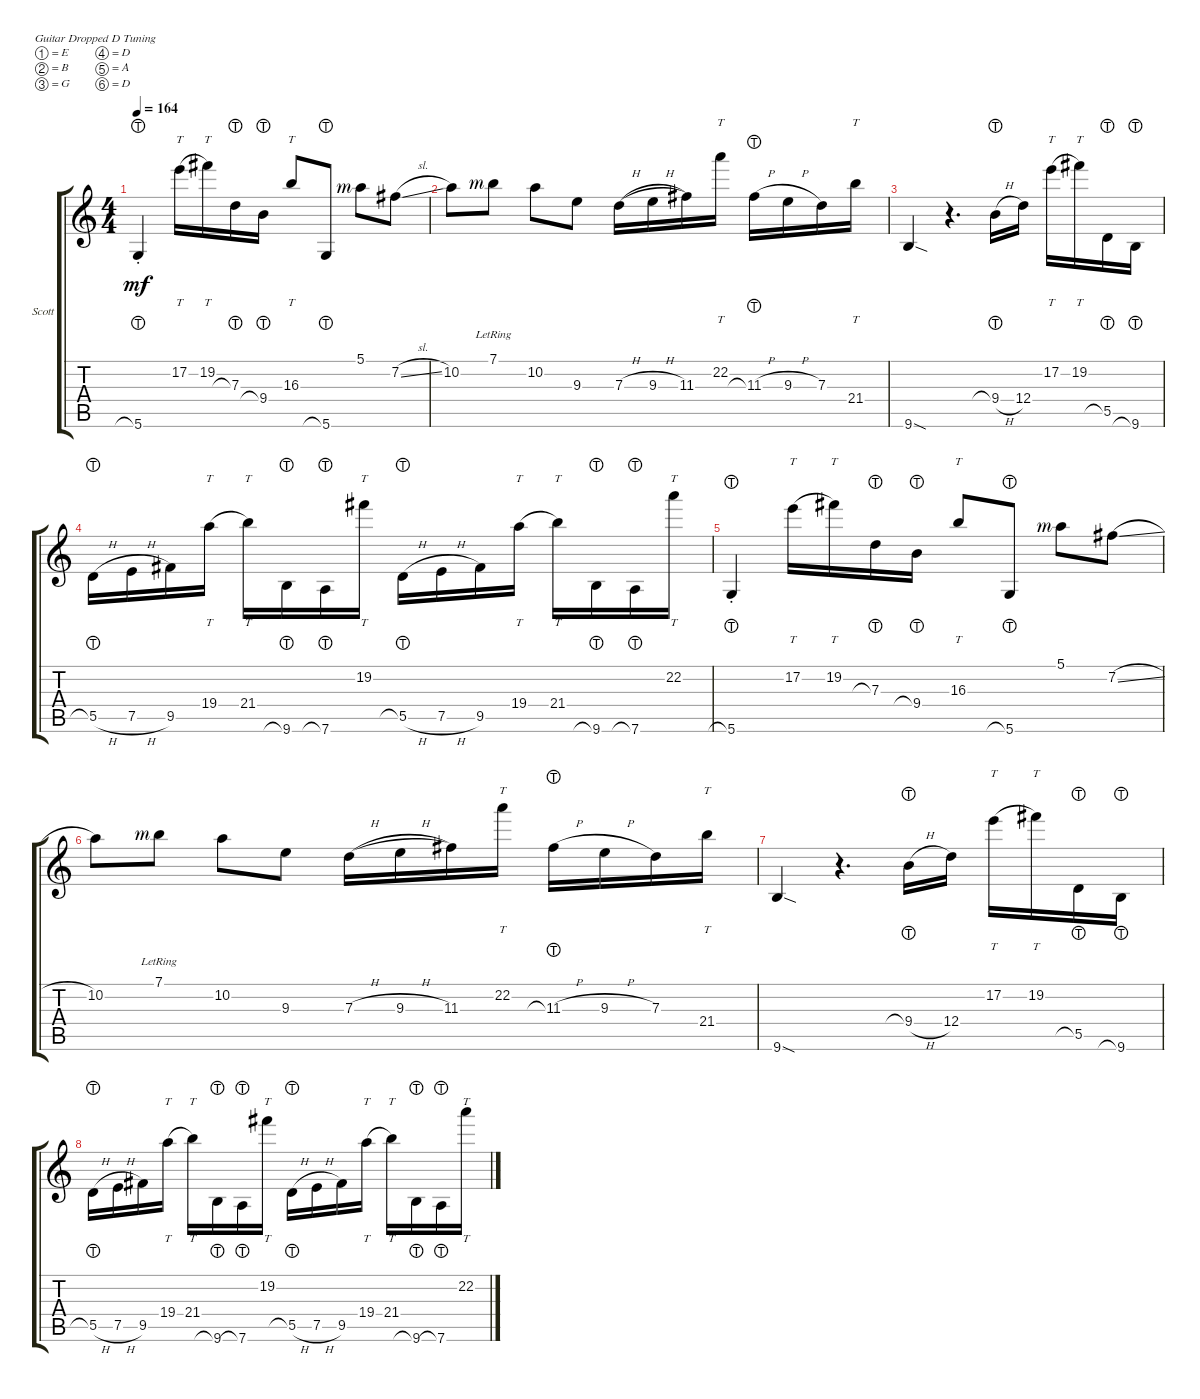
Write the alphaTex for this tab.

\defaultSystemsLayout 4
\bracketExtendMode groupsimilarinstruments
\firstSystemTrackNameOrientation horizontal
\otherSystemsTrackNameOrientation horizontal
\track ("Scott" "Scott") {instrument electricguitarclean}
\staff {score tabs}
\tuning (E4 B3 G3 D3 A2 D2)
\ts (4 4)
\tempo 164
\clef g2
\ks c
5.6{lht st}.4{dy mf instrument electricguitarclean} 17.2.16{tt legatoorigin} 19.2.16{tt} 7.3{lht}.16 9.4{lht}.16 16.3.8{tt} 5.6{lht}.8 5.1{rf 3}.8 7.2{sl}.8 |
10.2.8 7.1{lr rf 3}.8 10.2.8 9.3.8 7.3{h}.16{legatoorigin} 9.3{h}.16{legatoorigin} 11.3.16 22.2.16{tt} 11.3{h lht}.16 9.3{h}.16 7.3.16 21.4.16{tt} |
9.6{sod}.4 r.4{d} 9.4{h lht}.16 12.4.16 17.2.16{tt legatoorigin} 19.2.16{tt} 5.5{lht}.16 9.6{lht}.16 |
5.5{h lht}.16 7.5{h}.16 9.5.16 19.4.16{tt legatoorigin} 21.4.16{tt} 9.6{lht}.16 7.6{lht}.16 19.2.16{tt} 5.5{h lht}.16 7.5{h}.16 9.5.16 19.4.16{tt legatoorigin} 21.4.16{tt} 9.6{lht}.16 7.6{lht}.16 22.2.16{tt} |
5.6{lht st}.4 17.2.16{tt legatoorigin} 19.2.16{tt} 7.3{lht}.16 9.4{lht}.16 16.3.8{tt} 5.6{lht}.8 5.1{rf 3}.8 7.2{sl}.8 |
10.2.8 7.1{lr rf 3}.8 10.2.8 9.3.8 7.3{h}.16{legatoorigin} 9.3{h}.16{legatoorigin} 11.3.16 22.2.16{tt} 11.3{h lht}.16 9.3{h}.16 7.3.16 21.4.16{tt} |
9.6{sod}.4 r.4{d} 9.4{h lht}.16 12.4.16 17.2.16{tt legatoorigin} 19.2.16{tt} 5.5{lht}.16 9.6{lht}.16 |
5.5{h lht}.16 7.5{h}.16 9.5.16 19.4.16{tt legatoorigin} 21.4.16{tt} 9.6{lht}.16 7.6{lht}.16 19.2.16{tt} 5.5{h lht}.16 7.5{h}.16 9.5.16 19.4.16{tt legatoorigin} 21.4.16{tt} 9.6{lht}.16 7.6{lht}.16 22.2.16{tt}
